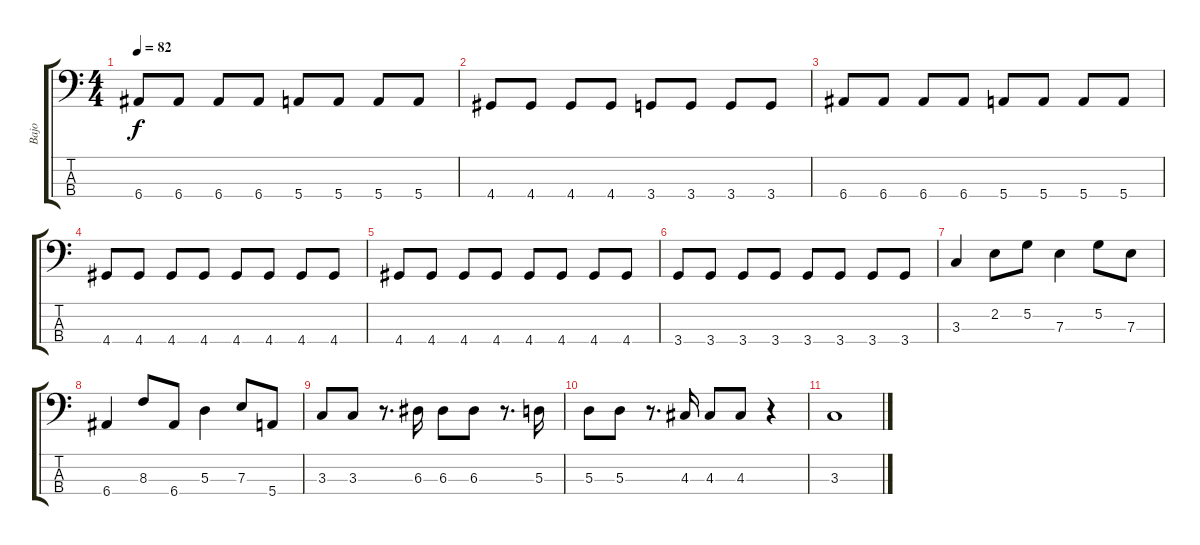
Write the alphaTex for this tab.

\track ("Bajo" "Bajo") {instrument electricbasspick}
\staff {score tabs}
\tuning (G2 D2 A1 E1) {hide}
\ts (4 4)
\tempo 82
\clef f4
\ks c
6.4.8{dy f} 6.4.8 6.4.8 6.4.8 5.4.8 5.4.8 5.4.8 5.4.8 |
4.4.8 4.4.8 4.4.8 4.4.8 3.4.8 3.4.8 3.4.8 3.4.8 |
6.4.8 6.4.8 6.4.8 6.4.8 5.4.8 5.4.8 5.4.8 5.4.8 |
4.4.8 4.4.8 4.4.8 4.4.8 4.4.8 4.4.8 4.4.8 4.4.8 |
4.4.8 4.4.8 4.4.8 4.4.8 4.4.8 4.4.8 4.4.8 4.4.8 |
3.4.8 3.4.8 3.4.8 3.4.8 3.4.8 3.4.8 3.4.8 3.4.8 |
3.3.4 2.2.8 5.2.8 7.3.4 5.2.8 7.3.8 |
6.4.4 8.3.8 6.4.8 5.3.4 7.3.8 5.4.8 |
3.3.8 3.3.8 r.8{d} 6.3.16 6.3.8 6.3.8 r.8{d} 5.3.16 |
5.3.8 5.3.8 r.8{d} 4.3.16 4.3.8 4.3.8 r.4 |
3.3.1
